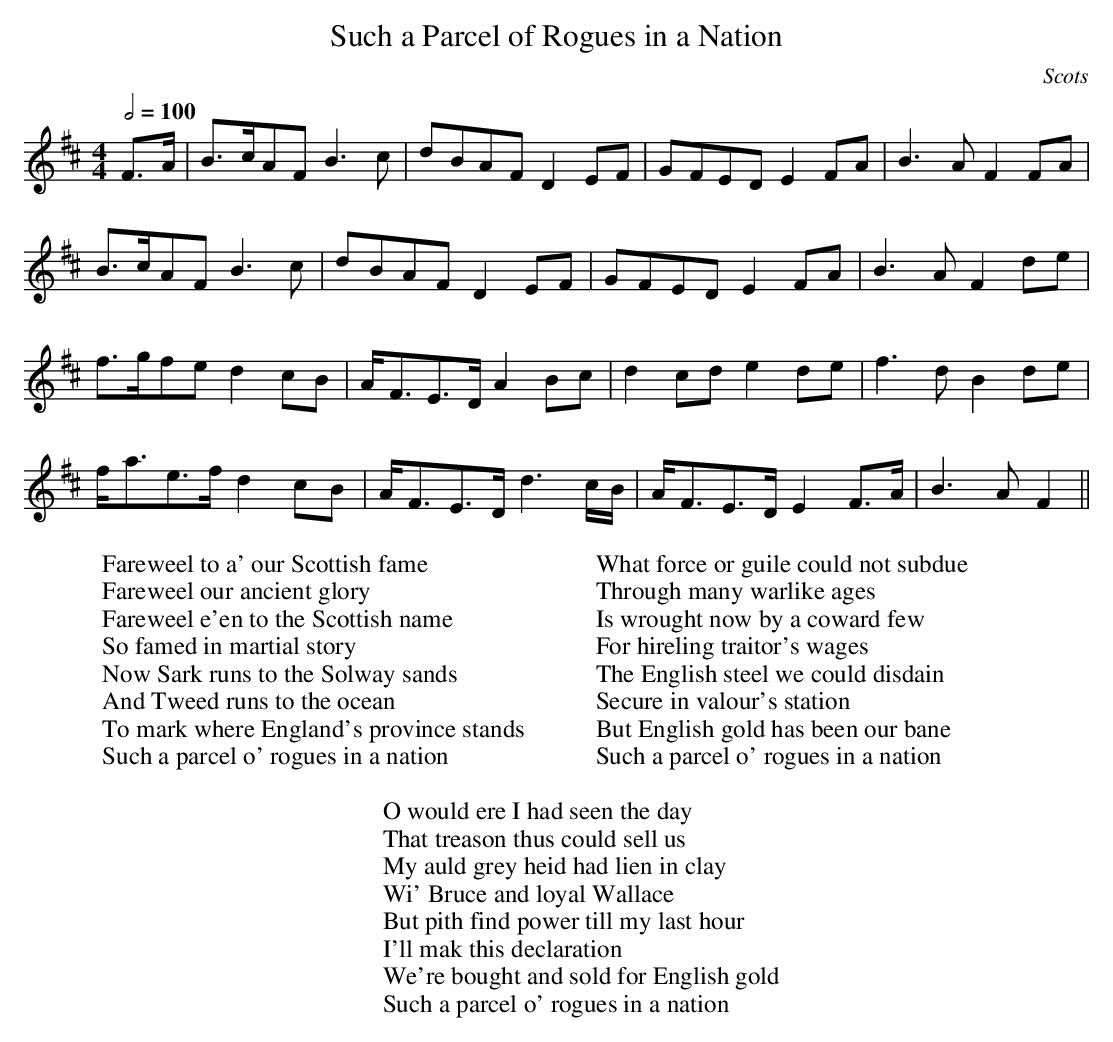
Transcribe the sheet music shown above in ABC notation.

X:1
T:Such a Parcel of Rogues in a Nation
O:Scots
M:4/4
L:1/8
Q:2/4=100
W:Fareweel to a' our Scottish fame
W:Fareweel our ancient glory
W:Fareweel e'en to the Scottish name
W:So famed in martial story
W:Now Sark runs to the Solway sands
W:And Tweed runs to the ocean
W:To mark where England's province stands
W:Such a parcel o' rogues in a nation
W:
W:What force or guile could not subdue
W:Through many warlike ages
W:Is wrought now by a coward few
W:For hireling traitor's wages
W:The English steel we could disdain
W:Secure in valour's station
W:But English gold has been our bane
W:Such a parcel o' rogues in a nation
W:
W:O would ere I had seen the day
W:That treason thus could sell us
W:My auld grey heid had lien in clay
W:Wi' Bruce and loyal Wallace
W:But pith find power till my last hour
W:I'll mak this declaration
W:We're bought and sold for English gold
W:Such a parcel o' rogues in a nation
K:D
F3/2-A/|B3/2-c/A-F B3c|d-BA-F D2E-F|G-FE-D E2F-A|B3-A F2 F-A|
B3/2-c/AF B3c|d-BA-F D2E-F|G-FE-D E2F-A|B3-A F2 d-e|
f3/2-g/f-e d2c-B|A/-F3/2E3/2-D/ A2B-c|d2c-d e2d-e|f3-d B2 d-e|
f/-a3/2e3/2-f/ d2c-B|A/-F3/2E3/2-D/ d3c/B/|A/-F3/2E3/2D/ E2F3/2A/|B3-A F2||
